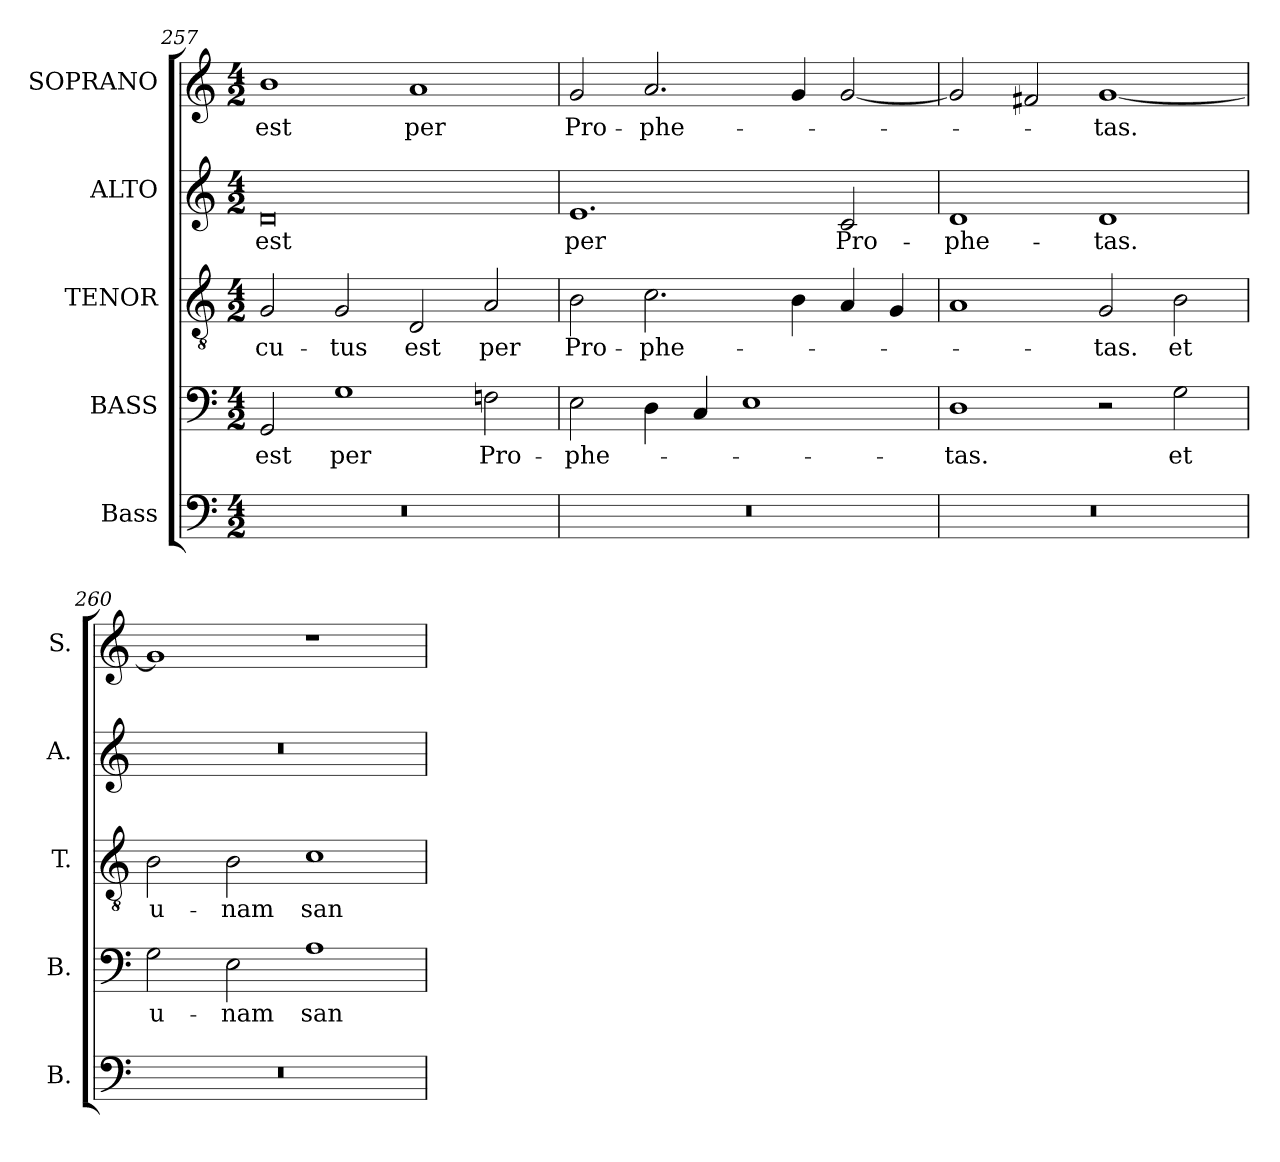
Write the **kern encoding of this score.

**kern	**kern	**text	**kern	**text	**kern	**text	**kern	**text
*part5	*part4	*part4	*part3	*part3	*part2	*part2	*part1	*part1
*staff5	*staff4	*staff4	*staff3	*staff3	*staff2	*staff2	*staff1	*staff1
*I"Bass	*I"BASS	*	*I"TENOR	*	*I"ALTO	*	*I"SOPRANO	*
*I'B.	*I'B.	*	*I'T.	*	*I'A.	*	*I'S.	*
*clefF4	*clefF4	*	*clefGv2	*	*clefG2	*	*clefG2	*
*	*	*	*ITrd7c12	*	*	*	*	*
*k[]	*k[]	*	*k[]	*	*k[]	*	*k[]	*
*C:	*C:	*	*C:	*	*C:	*	*C:	*
*M4/2	*M4/2	*	*M4/2	*	*M4/2	*	*M4/2	*
=257	=257	=257	=257	=257	=257	=257	=257	=257
!LO:N:vis=1	!	!	!	!	!	!	!	!
!	!	!LO:LY:b:color=#000000	!	!	!	!	!	!
!	!	!	!	!LO:LY:b:color=#000000	!	!	!	!
!	!	!	!	!	!	!LO:LY:b:color=#000000	!	!
!	!	!	!	!	!	!	!	!LO:LY:b:color=#000000
0r	2GGi/	est	2GGi/	-cu-	0di	est	1bi	est
!	!	!LO:LY:b:color=#000000	!	!	!	!	!	!
!	!	!	!	!LO:LY:b:color=#000000	!	!	!	!
.	1Gi	per	2GGi/	-tus	.	.	.	.
!	!	!	!	!LO:LY:b:color=#000000	!	!	!	!
!	!	!	!	!	!	!	!	!LO:LY:b:color=#000000
.	.	.	2DDi/	est	.	.	1ai	per
!	!	!LO:LY:b:color=#000000	!	!	!	!	!	!
!	!	!	!	!LO:LY:b:color=#000000	!	!	!	!
.	2Fni\	Pro-	2AAi/	per	.	.	.	.
=258	=258	=258	=258	=258	=258	=258	=258	=258
!LO:N:vis=1	!	!	!	!	!	!	!	!
!	!	!LO:LY:b:color=#000000	!	!	!	!	!	!
!	!	!	!	!LO:LY:b:color=#000000	!	!	!	!
!	!	!	!	!	!	!LO:LY:b:color=#000000	!	!
!	!	!	!	!	!	!	!	!LO:LY:b:color=#000000
0r	2Ei\	-phe-	2BBi\	Pro-	1.ei	per	2gi/	Pro-
!	!	!	!	!LO:LY:b:color=#000000	!	!	!	!
!	!	!	!	!	!	!	!	!LO:LY:b:color=#000000
.	4Di\	.	2.Ci\	-phe-	.	.	2.ai/	-phe-
.	4Ci/	.	.	.	.	.	.	.
.	1Ei	.	.	.	.	.	.	.
.	.	.	4BBi\	.	.	.	4gi/	.
!	!	!	!	!	!	!LO:LY:b:color=#000000	!	!
.	.	.	4AAi/	.	2ci/	Pro-	[2gi/	.
.	.	.	4GGi/	.	.	.	.	.
!!LO:LB:g=z
=259	=259	=259	=259	=259	=259	=259	=259	=259
!LO:N:vis=1	!	!	!	!	!	!	!	!
!	!	!LO:LY:b:color=#000000	!	!	!	!	!	!
!	!	!	!	!	!	!LO:LY:b:color=#000000	!	!
0r	1Di	-tas.	1AAi	.	1di	-phe-	2gi/]	.
.	.	.	.	.	.	.	2f#Xi/	.
!	!	!	!	!LO:LY:b:color=#000000	!	!	!	!
!	!	!	!	!	!	!LO:LY:b:color=#000000	!	!
!	!	!	!	!	!	!	!	!LO:LY:b:color=#000000
.	2r	.	2GGi/	-tas.	1di	-tas.	[1gi	-tas.
!	!	!LO:LY:b:color=#000000	!	!	!	!	!	!
!	!	!	!	!LO:LY:b:color=#000000	!	!	!	!
.	2Gi\	et	2BBi\	et	.	.	.	.
=260	=260	=260	=260	=260	=260	=260	=260	=260
!LO:N:vis=1	!	!	!	!	!	!	!	!
!	!	!LO:LY:b:color=#000000	!	!	!	!	!	!
!	!	!	!	!LO:LY:b:color=#000000	!LO:N:vis=1	!	!	!
0r	2Gi\	u-	2BBi\	u-	0r	.	1gi]	.
!	!	!LO:LY:b:color=#000000	!	!	!	!	!	!
!	!	!	!	!LO:LY:b:color=#000000	!	!	!	!
.	2Ei\	-nam	2BBi\	-nam	.	.	.	.
!	!	!LO:LY:b:color=#000000	!	!	!	!	!	!
!	!	!	!	!LO:LY:b:color=#000000	!	!	!	!
.	1Ai	san-	1Ci	san-	.	.	1r	.
=	=	=	=	=	=	=	=	=
*-	*-	*-	*-	*-	*-	*-	*-	*-
